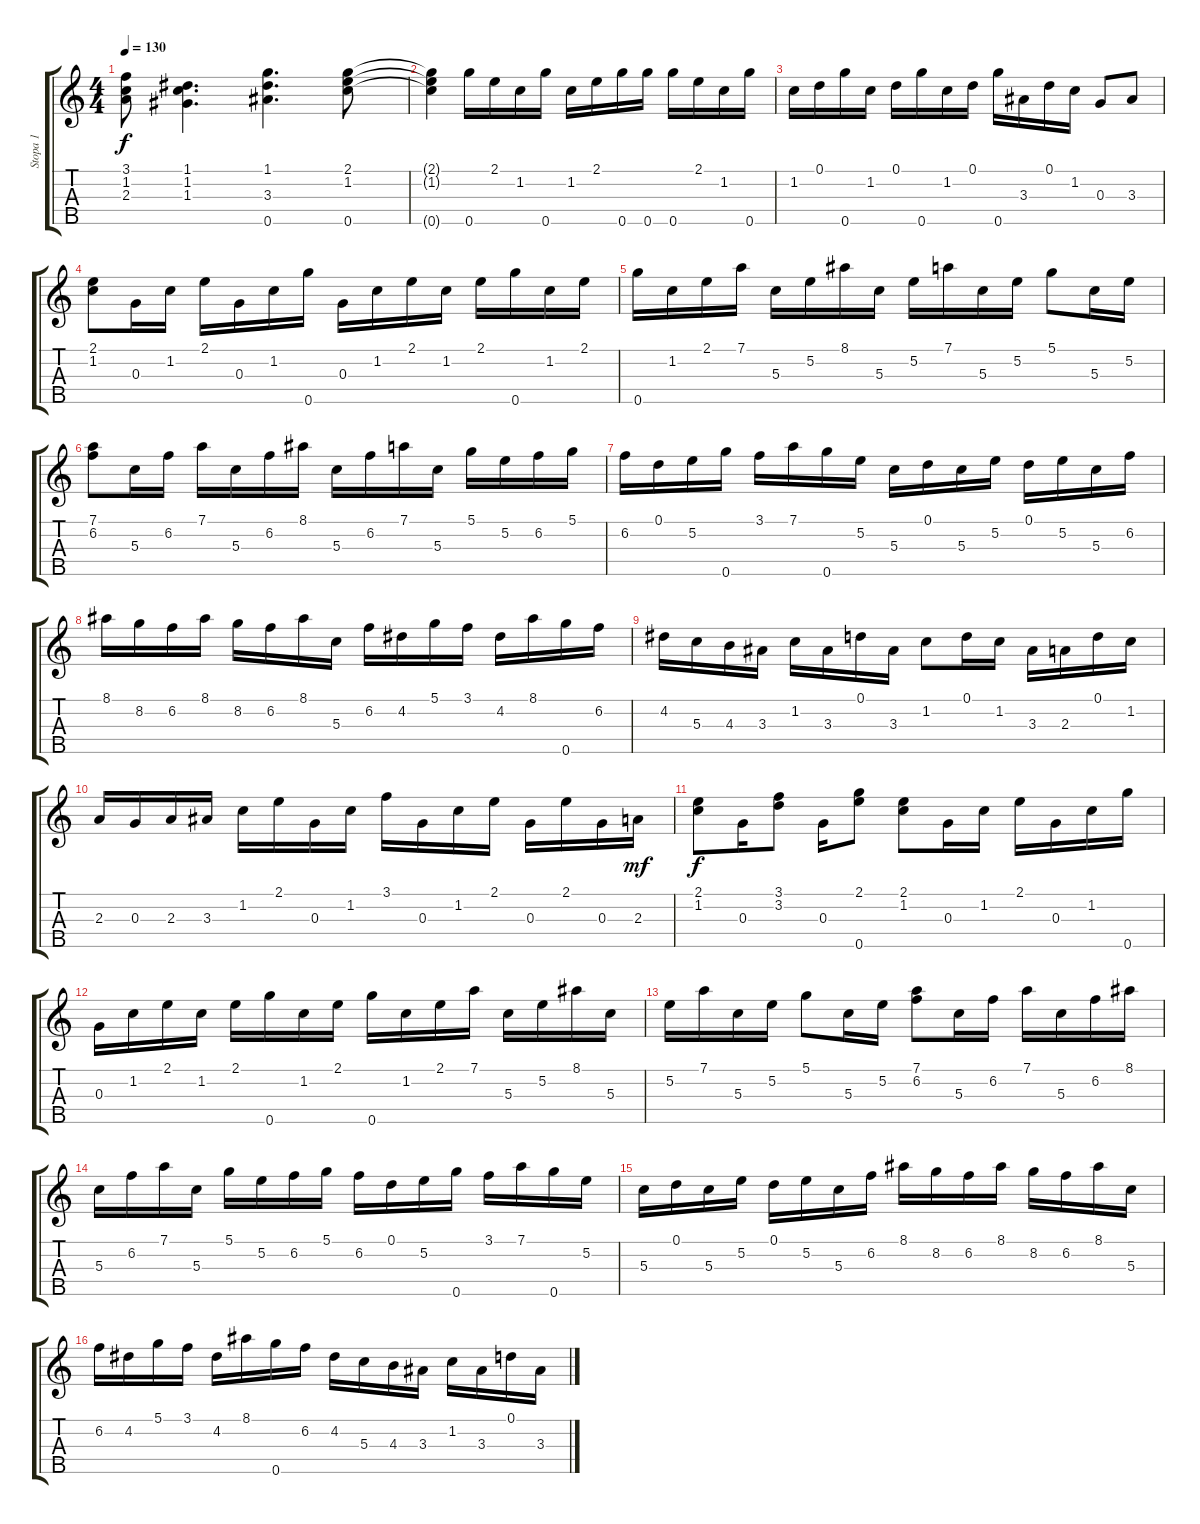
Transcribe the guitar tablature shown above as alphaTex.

\track ("Stopa 1" "Stopa 1") {instrument banjo}
\staff {score tabs}
\tuning (D4 B3 G3 C3 G4) {hide}
\displaytranspose 12
\ts (4 4)
\tempo 130
\clef g2
\ks c
(3.1{t} 1.2{t} 2.3{t}).8{dy f} (1.1 1.2 1.3).4{d} (1.1 3.3 0.5).4{d} (2.1 1.2 0.5).8 |
(2.1{t} 1.2{t} 0.5{t}).4 0.5.16 2.1.16 1.2.16 0.5.16 1.2.16 2.1.16 0.5.16 0.5.16 0.5.16 2.1.16 1.2.16 0.5.16 |
1.2.16 0.1.16 0.5.16 1.2.16 0.1.16 0.5.16 1.2.16 0.1.16 0.5.16 3.3.16 0.1.16 1.2.16{volume 13} 0.3.8{volume 12} 3.3.8 |
(2.1 1.2).8 0.3.16 1.2.16 2.1.16 0.3.16 1.2.16 0.5.16 0.3.16 1.2.16 2.1.16 1.2.16 2.1.16 0.5.16 1.2.16 2.1.16 |
0.5.16 1.2.16 2.1.16 7.1.16 5.3.16 5.2.16 8.1.16 5.3.16 5.2.16 7.1.16 5.3.16 5.2.16 5.1.8 5.3.16 5.2.16 |
(7.1 6.2).8 5.3.16 6.2.16 7.1.16 5.3.16 6.2.16 8.1.16 5.3.16 6.2.16 7.1.16 5.3.16 5.1.16 5.2.16 6.2.16 5.1.16 |
6.2.16 0.1.16 5.2.16 0.5.16 3.1.16 7.1.16 0.5.16 5.2.16 5.3.16 0.1.16 5.3.16 5.2.16 0.1.16 5.2.16 5.3.16 6.2.16 |
8.1.16 8.2.16 6.2.16 8.1.16 8.2.16 6.2.16 8.1.16 5.3.16 6.2.16 4.2.16 5.1.16 3.1.16 4.2.16 8.1.16 0.5.16 6.2.16 |
4.2.16 5.3.16 4.3.16 3.3.16 1.2.16 3.3.16 0.1.16 3.3.16 1.2.8 0.1.16 1.2.16 3.3.16 2.3.16 0.1.16 1.2.16 |
2.3.16 0.3.16 2.3.16 3.3.16 1.2.16 2.1.16 0.3.16 1.2.16 3.1.16 0.3.16 1.2.16 2.1.16 0.3.16 2.1.16 0.3.16 2.3.16{dy mf} |
(2.1 1.2).8{dy f} 0.3.16 (3.1 3.2).8 0.3.16 (2.1 0.5).8 (2.1 1.2).8 0.3.16 1.2.16 2.1.16 0.3.16 1.2.16 0.5.16 |
0.3.16 1.2.16 2.1.16 1.2.16 2.1.16 0.5.16 1.2.16 2.1.16 0.5.16 1.2.16 2.1.16 7.1.16 5.3.16 5.2.16 8.1.16 5.3.16 |
5.2.16 7.1.16 5.3.16 5.2.16 5.1.8 5.3.16 5.2.16 (7.1 6.2).8 5.3.16 6.2.16 7.1.16 5.3.16 6.2.16 8.1.16 |
5.3.16 6.2.16 7.1.16 5.3.16 5.1.16 5.2.16 6.2.16 5.1.16 6.2.16 0.1.16 5.2.16 0.5.16 3.1.16 7.1.16 0.5.16 5.2.16 |
5.3.16 0.1.16 5.3.16 5.2.16 0.1.16 5.2.16 5.3.16 6.2.16 8.1.16 8.2.16 6.2.16 8.1.16 8.2.16 6.2.16 8.1.16 5.3.16 |
6.2.16 4.2.16 5.1.16 3.1.16 4.2.16 8.1.16 0.5.16 6.2.16 4.2.16 5.3.16 4.3.16 3.3.16 1.2.16 3.3.16 0.1.16 3.3.16
